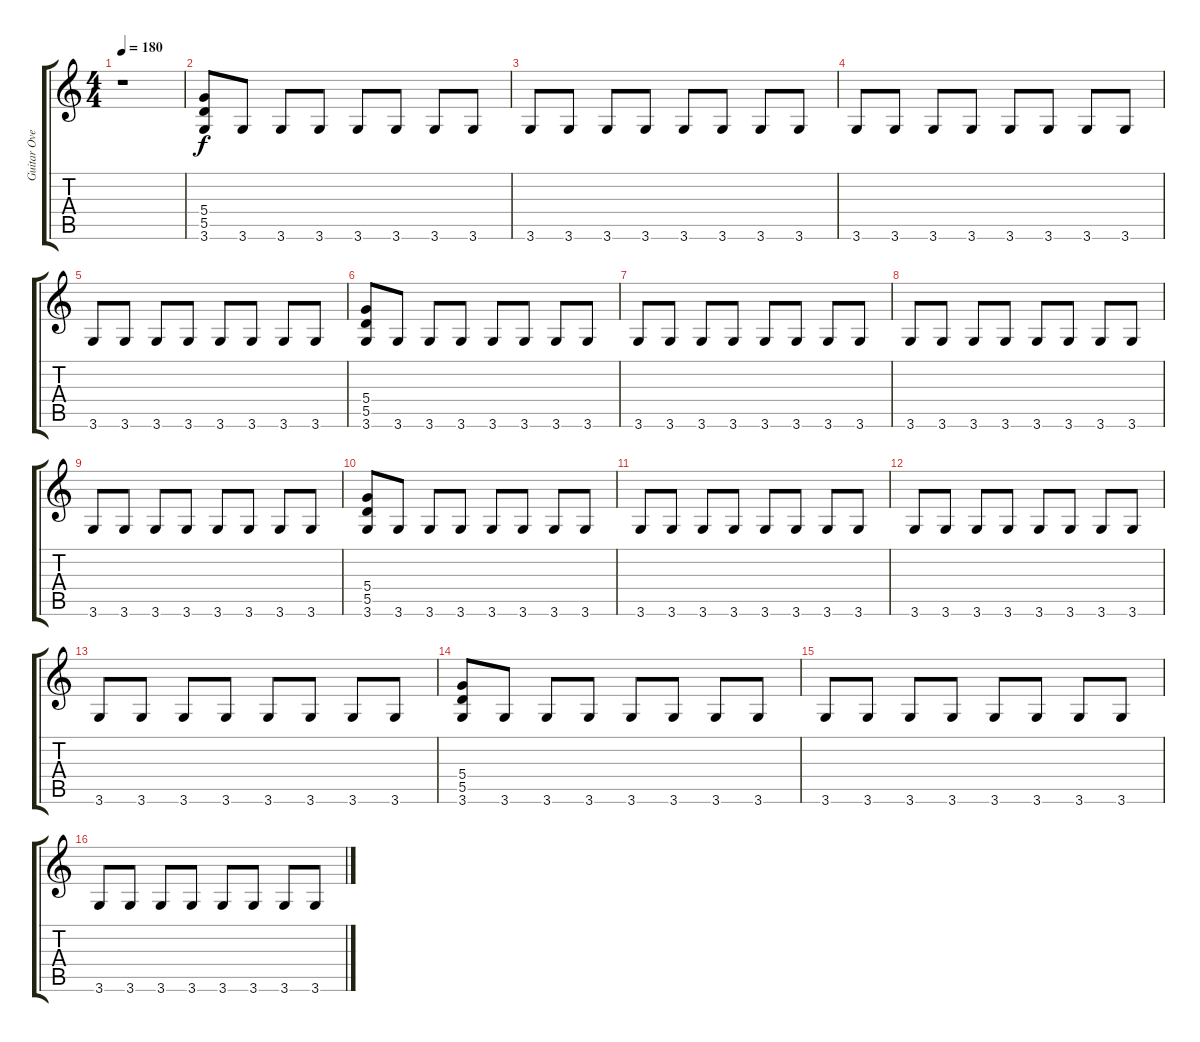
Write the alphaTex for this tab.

\track ("Guitar Overdubs" "Guitar Ove") {instrument overdrivenguitar}
\staff {score tabs}
\tuning (E4 B3 G3 D3 A2 E2) {hide}
\ts (4 4)
\tempo 180
\clef g2
\ks c
r.1{dy f} |
(5.4 5.5 3.6).8 3.6.8 3.6.8 3.6.8 3.6.8 3.6.8 3.6.8 3.6.8 |
3.6.8 3.6.8 3.6.8 3.6.8 3.6.8 3.6.8 3.6.8 3.6.8 |
3.6.8 3.6.8 3.6.8 3.6.8 3.6.8 3.6.8 3.6.8 3.6.8 |
3.6.8 3.6.8 3.6.8 3.6.8 3.6.8 3.6.8 3.6.8 3.6.8 |
(5.4 5.5 3.6).8 3.6.8 3.6.8 3.6.8 3.6.8 3.6.8 3.6.8 3.6.8 |
3.6.8 3.6.8 3.6.8 3.6.8 3.6.8 3.6.8 3.6.8 3.6.8 |
3.6.8 3.6.8 3.6.8 3.6.8 3.6.8 3.6.8 3.6.8 3.6.8 |
3.6.8 3.6.8 3.6.8 3.6.8 3.6.8 3.6.8 3.6.8 3.6.8 |
(5.4 5.5 3.6).8 3.6.8 3.6.8 3.6.8 3.6.8 3.6.8 3.6.8 3.6.8 |
3.6.8 3.6.8 3.6.8 3.6.8 3.6.8 3.6.8 3.6.8 3.6.8 |
3.6.8 3.6.8 3.6.8 3.6.8 3.6.8 3.6.8 3.6.8 3.6.8 |
3.6.8 3.6.8 3.6.8 3.6.8 3.6.8 3.6.8 3.6.8 3.6.8 |
(5.4 5.5 3.6).8 3.6.8 3.6.8 3.6.8 3.6.8 3.6.8 3.6.8 3.6.8 |
3.6.8 3.6.8 3.6.8 3.6.8 3.6.8 3.6.8 3.6.8 3.6.8 |
3.6.8 3.6.8 3.6.8 3.6.8 3.6.8 3.6.8 3.6.8 3.6.8
